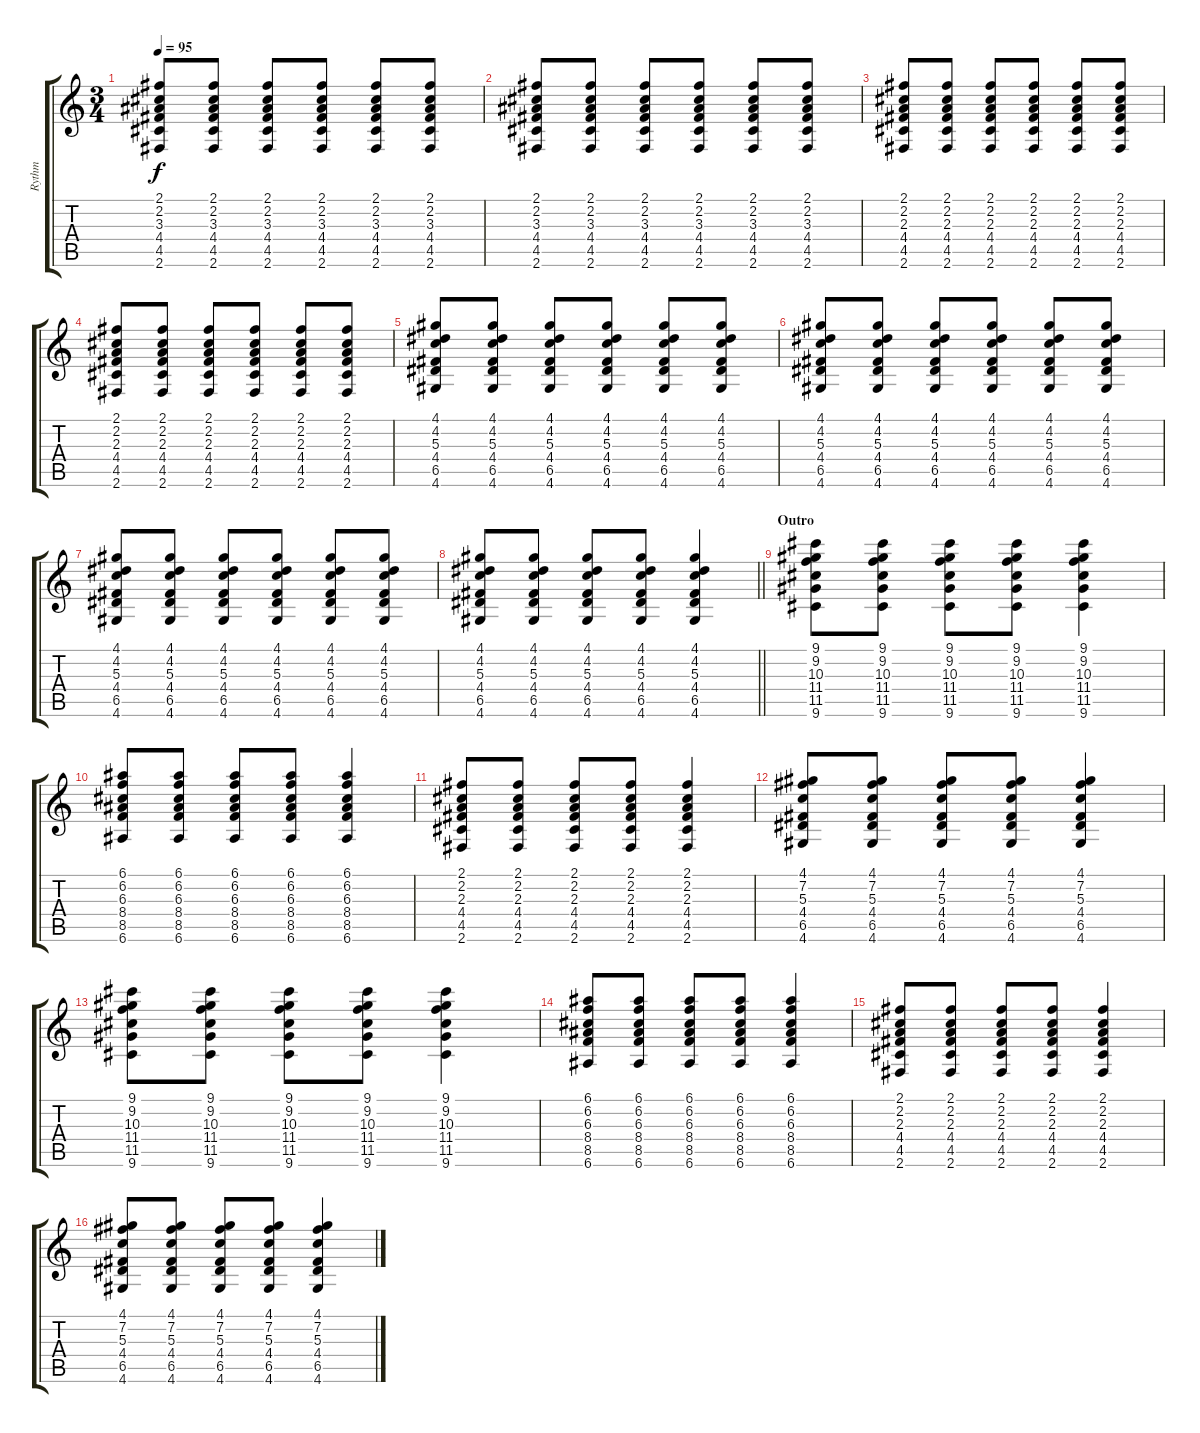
\track ("Rythm" "Rythm") {instrument acousticguitarnylon}
\staff {score tabs}
\tuning (E4 B3 G3 D3 A2 E2) {hide}
\ts (3 4)
\tempo 95
\clef g2
\ks c
(2.1 2.2 3.3 4.4 4.5 2.6).8{dy f} (2.1 2.2 3.3 4.4 4.5 2.6).8 (2.1 2.2 3.3 4.4 4.5 2.6).8 (2.1 2.2 3.3 4.4 4.5 2.6).8 (2.1 2.2 3.3 4.4 4.5 2.6).8 (2.1 2.2 3.3 4.4 4.5 2.6).8 |
(2.1 2.2 3.3 4.4 4.5 2.6).8 (2.1 2.2 3.3 4.4 4.5 2.6).8 (2.1 2.2 3.3 4.4 4.5 2.6).8 (2.1 2.2 3.3 4.4 4.5 2.6).8 (2.1 2.2 3.3 4.4 4.5 2.6).8 (2.1 2.2 3.3 4.4 4.5 2.6).8 |
(2.1 2.2 2.3 4.4 4.5 2.6).8 (2.1 2.2 2.3 4.4 4.5 2.6).8 (2.1 2.2 2.3 4.4 4.5 2.6).8 (2.1 2.2 2.3 4.4 4.5 2.6).8 (2.1 2.2 2.3 4.4 4.5 2.6).8 (2.1 2.2 2.3 4.4 4.5 2.6).8 |
(2.1 2.2 2.3 4.4 4.5 2.6).8 (2.1 2.2 2.3 4.4 4.5 2.6).8 (2.1 2.2 2.3 4.4 4.5 2.6).8 (2.1 2.2 2.3 4.4 4.5 2.6).8 (2.1 2.2 2.3 4.4 4.5 2.6).8 (2.1 2.2 2.3 4.4 4.5 2.6).8 |
(4.1 4.2 5.3 4.4 6.5 4.6).8 (4.1 4.2 5.3 4.4 6.5 4.6).8 (4.1 4.2 5.3 4.4 6.5 4.6).8 (4.1 4.2 5.3 4.4 6.5 4.6).8 (4.1 4.2 5.3 4.4 6.5 4.6).8 (4.1 4.2 5.3 4.4 6.5 4.6).8 |
(4.1 4.2 5.3 4.4 6.5 4.6).8 (4.1 4.2 5.3 4.4 6.5 4.6).8 (4.1 4.2 5.3 4.4 6.5 4.6).8 (4.1 4.2 5.3 4.4 6.5 4.6).8 (4.1 4.2 5.3 4.4 6.5 4.6).8 (4.1 4.2 5.3 4.4 6.5 4.6).8 |
(4.1 4.2 5.3 4.4 6.5 4.6).8 (4.1 4.2 5.3 4.4 6.5 4.6).8 (4.1 4.2 5.3 4.4 6.5 4.6).8 (4.1 4.2 5.3 4.4 6.5 4.6).8 (4.1 4.2 5.3 4.4 6.5 4.6).8 (4.1 4.2 5.3 4.4 6.5 4.6).8 |
\barLineRight lightlight
(4.1 4.2 5.3 4.4 6.5 4.6).8 (4.1 4.2 5.3 4.4 6.5 4.6).8 (4.1 4.2 5.3 4.4 6.5 4.6).8 (4.1 4.2 5.3 4.4 6.5 4.6).8 (4.1 4.2 5.3 4.4 6.5 4.6).4 |
\section ("" "Outro")
(9.1 9.2 10.3 11.4 11.5 9.6).8 (9.1 9.2 10.3 11.4 11.5 9.6).8 (9.1 9.2 10.3 11.4 11.5 9.6).8 (9.1 9.2 10.3 11.4 11.5 9.6).8 (9.1 9.2 10.3 11.4 11.5 9.6).4 |
(6.1 6.2 6.3 8.4 8.5 6.6).8 (6.1 6.2 6.3 8.4 8.5 6.6).8 (6.1 6.2 6.3 8.4 8.5 6.6).8 (6.1 6.2 6.3 8.4 8.5 6.6).8 (6.1 6.2 6.3 8.4 8.5 6.6).4 |
(2.1 2.2 2.3 4.4 4.5 2.6).8 (2.1 2.2 2.3 4.4 4.5 2.6).8 (2.1 2.2 2.3 4.4 4.5 2.6).8 (2.1 2.2 2.3 4.4 4.5 2.6).8 (2.1 2.2 2.3 4.4 4.5 2.6).4 |
(4.1 7.2 5.3 4.4 6.5 4.6).8 (4.1 7.2 5.3 4.4 6.5 4.6).8 (4.1 7.2 5.3 4.4 6.5 4.6).8 (4.1 7.2 5.3 4.4 6.5 4.6).8 (4.1 7.2 5.3 4.4 6.5 4.6).4 |
(9.1 9.2 10.3 11.4 11.5 9.6).8 (9.1 9.2 10.3 11.4 11.5 9.6).8 (9.1 9.2 10.3 11.4 11.5 9.6).8 (9.1 9.2 10.3 11.4 11.5 9.6).8 (9.1 9.2 10.3 11.4 11.5 9.6).4 |
(6.1 6.2 6.3 8.4 8.5 6.6).8 (6.1 6.2 6.3 8.4 8.5 6.6).8 (6.1 6.2 6.3 8.4 8.5 6.6).8 (6.1 6.2 6.3 8.4 8.5 6.6).8 (6.1 6.2 6.3 8.4 8.5 6.6).4 |
(2.1 2.2 2.3 4.4 4.5 2.6).8 (2.1 2.2 2.3 4.4 4.5 2.6).8 (2.1 2.2 2.3 4.4 4.5 2.6).8 (2.1 2.2 2.3 4.4 4.5 2.6).8 (2.1 2.2 2.3 4.4 4.5 2.6).4 |
(4.1 7.2 5.3 4.4 6.5 4.6).8 (4.1 7.2 5.3 4.4 6.5 4.6).8 (4.1 7.2 5.3 4.4 6.5 4.6).8 (4.1 7.2 5.3 4.4 6.5 4.6).8 (4.1 7.2 5.3 4.4 6.5 4.6).4
